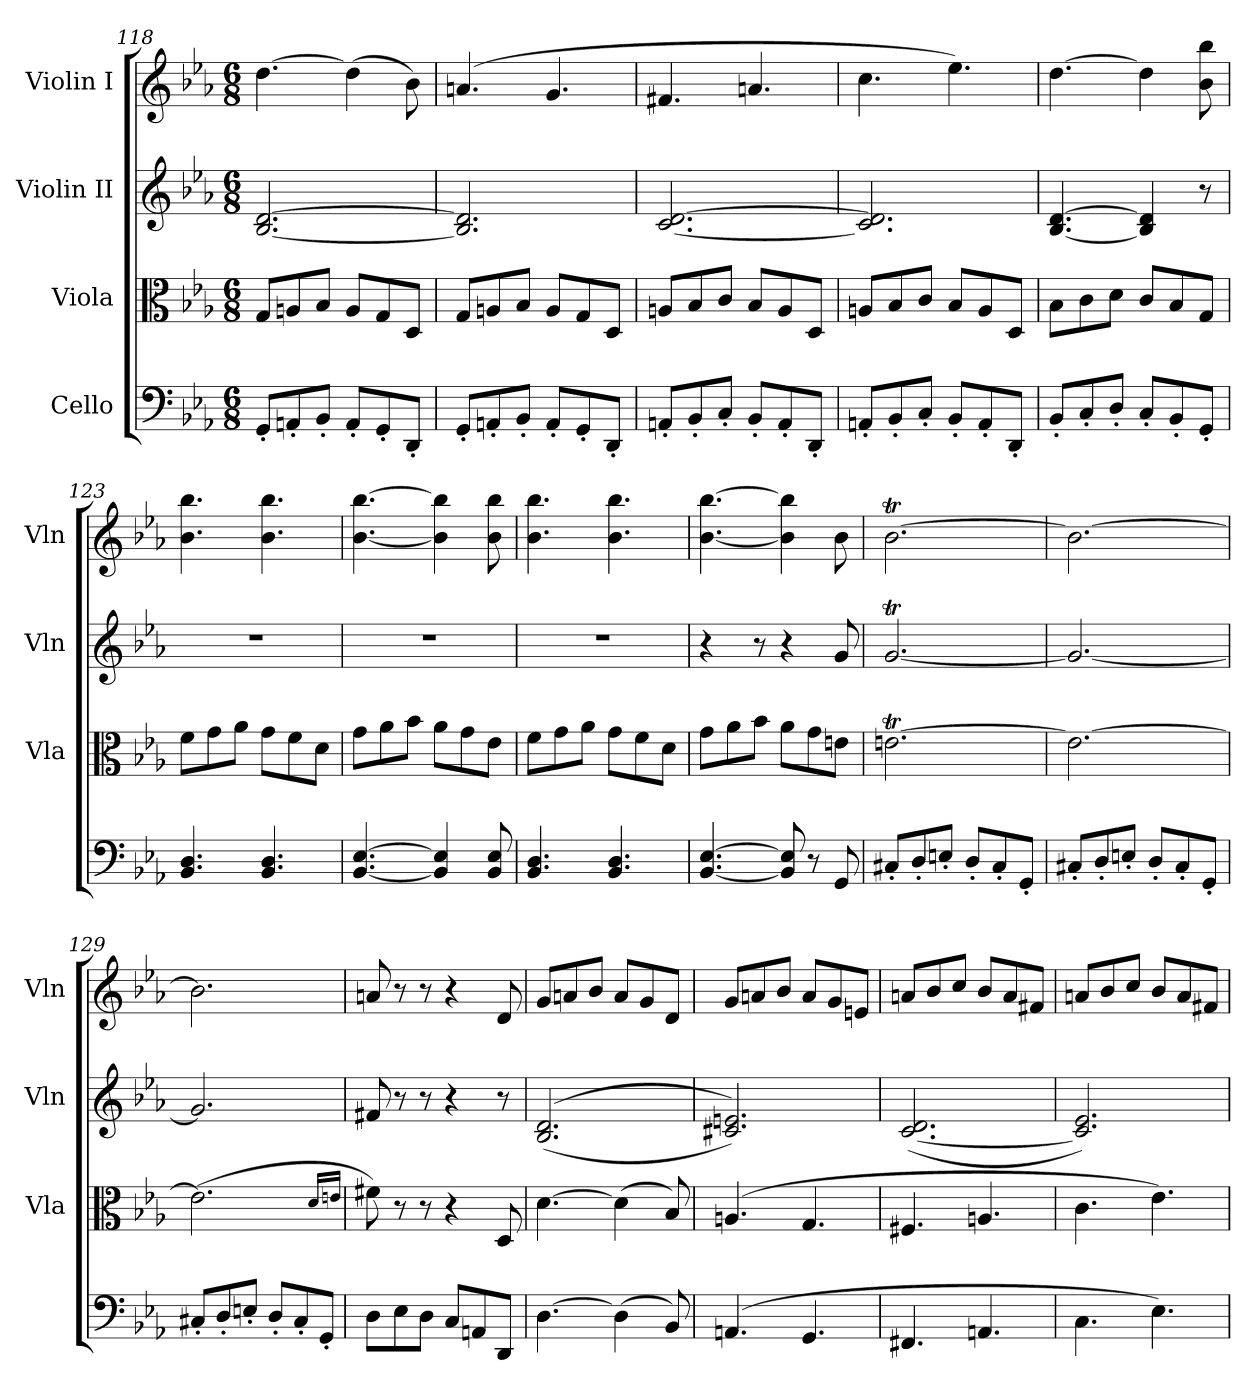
**kern	**kern	**kern	**kern
*part4	*part3	*part2	*part1
*staff4	*staff3	*staff2	*staff1
*I"Cello	*I"Viola	*I"Violin II	*I"Violin I
*	*I'Vla	*I'Vln	*I'Vln
*clefF4	*clefC3	*clefG2	*clefG2
*k[b-e-a-]	*k[b-e-a-]	*k[b-e-a-]	*k[b-e-a-]
*M6/8	*M6/8	*M6/8	*M6/8
=118	=118	=118	=118
8GG'/L	8G/L	[2.B-/ [2.d/	[4.dd\
8AAn'/	8An/	.	.
8BB-'/J	8B-/J	.	.
8AA'/L	8A/L	.	(>4dd\]
8GG'/	8G/	.	.
8DD'/J	8D/J	.	8b-\)
=119	=119	=119	=119
8GG'/L	8G/L	2.B-/] 2.d/]	(>4.an/
8AAn'/	8An/	.	.
8BB-'/J	8B-/J	.	.
8AA'/L	8A/L	.	4.g/
8GG'/	8G/	.	.
8DD'/J	8D/J	.	.
=120	=120	=120	=120
8AAn'/L	8An/L	[2.c/ [2.d/	4.f#X/
8BB-'/	8B-/	.	.
8C'/J	8c/J	.	.
8BB-'/L	8B-/L	.	4.an/
8AA'/	8A/	.	.
8DD'/J	8D/J	.	.
=121	=121	=121	=121
8AAn'/L	8An/L	2.c/] 2.d/]	4.cc\
8BB-'/	8B-/	.	.
8C'/J	8c/J	.	.
8BB-'/L	8B-/L	.	4.ee-\)
8AA'/	8A/	.	.
8DD'/J	8D/J	.	.
=122	=122	=122	=122
8BB-'/L	8B-\L	[4.B-/ [4.d/	[4.dd\
8C'/	8c\	.	.
8D'/J	8d\J	.	.
8C'/L	8c/L	4B-/] 4d/]	4dd\]
8BB-'/	8B-/	.	.
8GG'/J	8G/J	8r	8b-\ 8bb-\
=123	=123	=123	=123
4.BB-/ 4.D/	8f\L	2.r	4.b-\ 4.bb-\
.	8g\	.	.
.	8a-\J	.	.
4.BB-/ 4.D/	8g\L	.	4.b-\ 4.bb-\
.	8f\	.	.
.	8d\J	.	.
=124	=124	=124	=124
[4.BB-/ [4.E-/	8g\L	2.r	[4.b-\ [4.bb-\
.	8a-\	.	.
.	8b-\J	.	.
4BB-/] 4E-/]	8a-\L	.	4b-\] 4bb-\]
.	8g\	.	.
8BB-/ 8E-/	8e-\J	.	8b-\ 8bb-\
=125	=125	=125	=125
4.BB-/ 4.D/	8f\L	2.r	4.b-\ 4.bb-\
.	8g\	.	.
.	8a-\J	.	.
4.BB-/ 4.D/	8g\L	.	4.b-\ 4.bb-\
.	8f\	.	.
.	8d\J	.	.
=126	=126	=126	=126
[4.BB-/ [4.E-/	8g\L	4r	[4.b-\ [4.bb-\
.	8a-\	.	.
.	8b-\J	8r	.
8BB-/] 8E-/]	8a-\L	4r	4b-\] 4bb-\]
8r	8g\	.	.
8GG/	8en\J	8g/	8b-\
=127	=127	=127	=127
8C#X'/L	[2.ent\	[2.gt/	[2.b-T\
8D'/	.	.	.
8En'/J	.	.	.
8D'/L	.	.	.
8C#'/	.	.	.
8GG'/J	.	.	.
!!LO:LB:g=z
=128	=128	=128	=128
8C#X'/L	2.e\_	2.g/_	2.b-\_
8D'/	.	.	.
8En'/J	.	.	.
8D'/L	.	.	.
8C#'/	.	.	.
8GG'/J	.	.	.
=129	=129	=129	=129
8C#X'/L	(>2.e\]	2.g/]	2.b-\]
8D'/	.	.	.
8En'/J	.	.	.
8D'/L	.	.	.
8C#'/	.	.	.
8GG'/J	.	.	.
.	16qd/LL	.	.
.	16qen/JJ	.	.
=130	=130	=130	=130
8D\L	8f#X\)	8f#X/	8an/
8E-\	8r	8r	8r
8D\J	8r	8r	8r
8C/L	4r	4r	4r
8AAn/	.	.	.
8DD/J	8D/	8r	8d/
=131	=131	=131	=131
[4.D\	[4.d\	(<(>2.B-/ 2.d/	8g/L
.	.	.	8an/
.	.	.	8b-/J
(>4D\]	(>4d\]	.	8a/L
.	.	.	8g/
8BB-/)	8B-/)	.	8d/J
=132	=132	=132	=132
(>4.AAn/	(>4.An/	2.c#X/ 2.en/))	8g/L
.	.	.	8an/
.	.	.	8b-/J
4.GG/	4.G/	.	8a/L
.	.	.	8g/
.	.	.	8en/J
=133	=133	=133	=133
4.FF#X/	4.F#X/	(>[2.c/ 2.d/	8an/L
.	.	.	8b-/
.	.	.	8cc/J
4.AAn/	4.An/	.	8b-/L
.	.	.	8a/
.	.	.	8f#X/J
=134	=134	=134	=134
4.C\	4.c\	2.c/] 2.e-/)	8an/L
.	.	.	8b-/
.	.	.	8cc/J
4.E-\)	4.e-\)	.	8b-/L
.	.	.	8a/
.	.	.	8f#X/J
=	=	=	=
*-	*-	*-	*-
